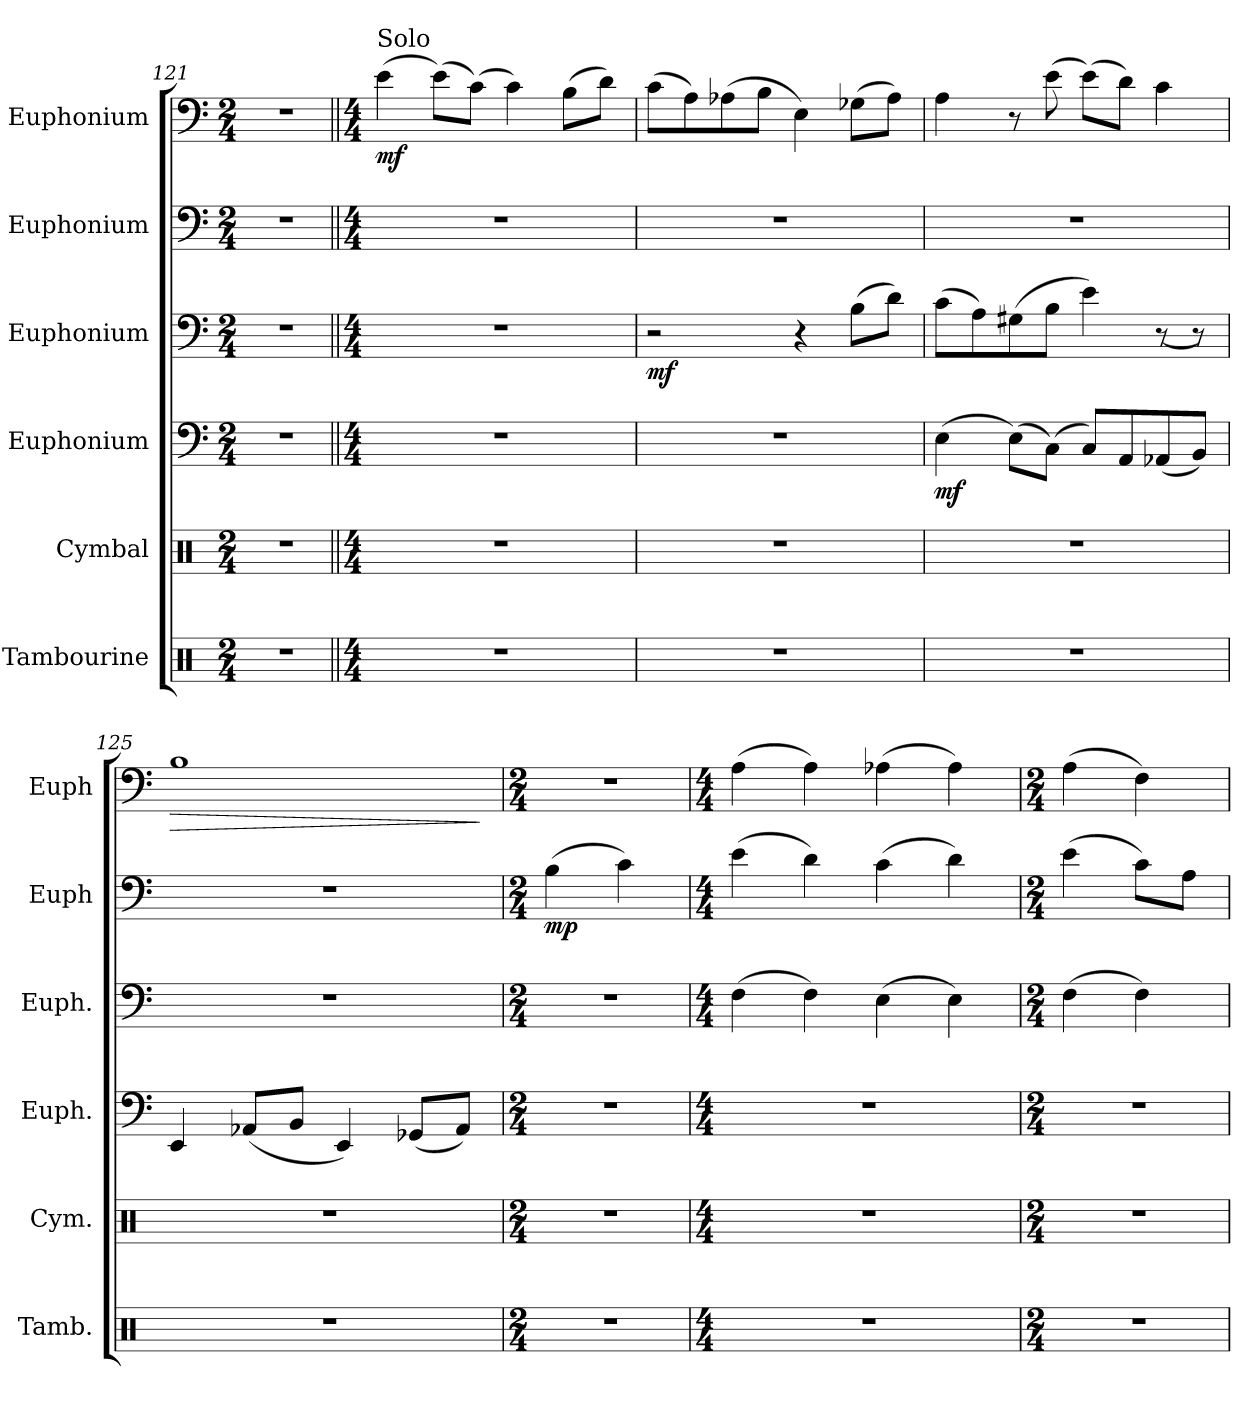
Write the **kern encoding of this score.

**kern	**kern	**kern	**dynam	**kern	**dynam	**kern	**dynam	**kern	**dynam
*part6	*part5	*part4	*part4	*part3	*part3	*part2	*part2	*part1	*part1
*staff6	*staff5	*staff4	*staff4	*staff3	*staff3	*staff2	*staff2	*staff1	*staff1
*I"Tambourine	*I"Cymbal	*I"Euphonium	*	*I"Euphonium	*	*I"Euphonium	*	*I"Euphonium	*
*I'Tamb.	*I'Cym.	*I'Euph.	*	*I'Euph.	*	*I'Euph	*	*I'Euph	*
*clefX	*clefX	*clefF4	*	*clefF4	*	*clefF4	*	*clefF4	*
*k[]	*k[]	*k[]	*	*k[]	*	*k[]	*	*k[]	*
*M2/4	*M2/4	*M2/4	*	*M2/4	*	*M2/4	*	*M2/4	*
=121	=121	=121	=121	=121	=121	=121	=121	=121	=121
2r	2r	2r	.	2r	.	2r	.	2r	.
=122||	=122||	=122||	=122||	=122||	=122||	=122||	=122||	=122||	=122||
*M4/4	*M4/4	*M4/4	*	*M4/4	*	*M4/4	*	*M4/4	*
!	!	!	!	!	!	!	!	!LO:TX:a:t=Solo	!
!	!	!	!	!	!	!	!	!	!LO:DY:b
1r	1r	1r	.	1r	.	1r	.	(>4e\	mf
.	.	.	.	.	.	.	.	(>8e\L)	.
.	.	.	.	.	.	.	.	(>8c\J)	.
.	.	.	.	.	.	.	.	4c\)	.
.	.	.	.	.	.	.	.	(>8B\L	.
.	.	.	.	.	.	.	.	8d\J)	.
=123	=123	=123	=123	=123	=123	=123	=123	=123	=123
!	!	!	!	!	!LO:DY:b	!	!	!	!
1r	1r	1r	.	2r	mf	1r	.	(>8c\L	.
.	.	.	.	.	.	.	.	8A\)	.
.	.	.	.	.	.	.	.	(>8A-X\	.
.	.	.	.	.	.	.	.	8B\J	.
.	.	.	.	4r	.	.	.	4E\)	.
.	.	.	.	(>8B\L	.	.	.	(>8G-X\L	.
.	.	.	.	8d\J)	.	.	.	8A-\J)	.
!!LO:LB:g=z
=124	=124	=124	=124	=124	=124	=124	=124	=124	=124
!	!	!	!LO:DY:b	!	!	!	!	!	!
1r	1r	(>4E\	mf	(>8c\L	.	1r	.	4A\	.
.	.	.	.	8A\)	.	.	.	.	.
.	.	(>8E\L)	.	(>8G#X\	.	.	.	8r	.
.	.	(>8C\J)	.	8B\J	.	.	.	(>8e\	.
.	.	8C/L)	.	4e\)	.	.	.	(>8e\L)	.
.	.	8AA/	.	.	.	.	.	8d\J)	.
.	.	(<8AA-X/	.	(<8r	.	.	.	4c\	.
.	.	8BB/J)	.	8r)	.	.	.	.	.
=125	=125	=125	=125	=125	=125	=125	=125	=125	=125
!	!	!	!	!	!	!	!	!	!LO:HP:b
1r	1r	4EE/	.	1r	.	1r	.	1BZ	>
.	.	(<8AA-X/L	.	.	.	.	.	.	.
.	.	8BB/J	.	.	.	.	.	.	.
.	.	4EE/)	.	.	.	.	.	.	.
.	.	(<8GG-X/L	.	.	.	.	.	.	.
.	.	8AA-Z/J)	.	.	.	.	.	.	.
.	.	.	.	.	.	.	.	.	]
=126	=126	=126	=126	=126	=126	=126	=126	=126	=126
*M2/4	*M2/4	*M2/4	*	*M2/4	*	*M2/4	*	*M2/4	*
!	!	!	!	!	!	!	!LO:DY:b	!	!
2r	2r	2r	.	2r	.	(>4B\	mp	2r	.
.	.	.	.	.	.	4c\)	.	.	.
=127	=127	=127	=127	=127	=127	=127	=127	=127	=127
*M4/4	*M4/4	*M4/4	*	*M4/4	*	*M4/4	*	*M4/4	*
1r	1r	1r	.	(>4F\	.	(>4e\	.	(>4A\	.
.	.	.	.	4F\)	.	4d\)	.	4A\)	.
.	.	.	.	(>4E\	.	(>4c\	.	(>4A-X\	.
.	.	.	.	4E\)	.	4d\)	.	4A-\)	.
=128	=128	=128	=128	=128	=128	=128	=128	=128	=128
*M2/4	*M2/4	*M2/4	*	*M2/4	*	*M2/4	*	*M2/4	*
2r	2r	2r	.	(>4F\	.	(>4e\	.	(>4A\	.
.	.	.	.	4F\)	.	8c\L)	.	4F\)	.
.	.	.	.	.	.	8A\J	.	.	.
=	=	=	=	=	=	=	=	=	=
*-	*-	*-	*-	*-	*-	*-	*-	*-	*-
